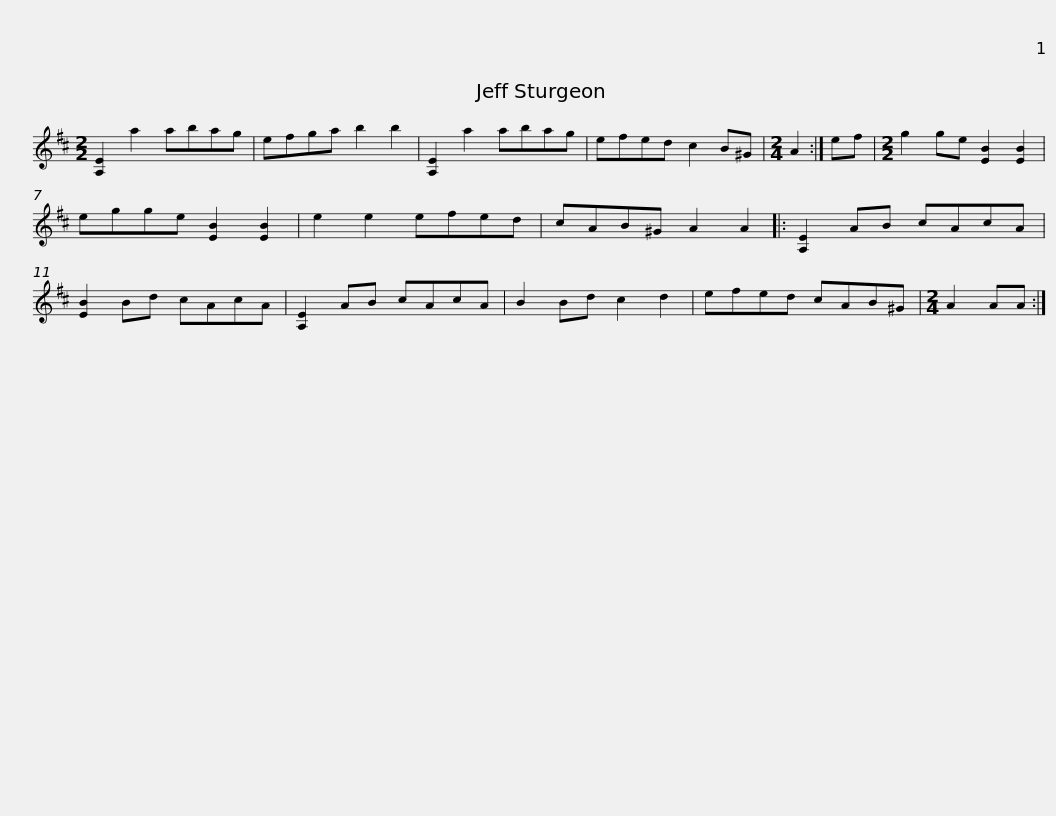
X:1
L:1/8
M:2/2
I:linebreak $
K:D
V:1 treble
V:1
 [A,E]2 a2 abag | efga b2 b2 | [A,E]2 a2 abag | efed c2 B^G |[M:2/4] A2 :| %5
 ef |[M:2/2] g2 ge [EB]2 [EB]2 |$ egge [EB]2 [EB]2 | e2 e2 efed | cAB^G A2 A2 |: %10
 [A,E]2 AB cAcA | [EB]2 Bd cAcA | [A,E]2 AB cAcA |$ B2 Bd c2 d2 | efed cAB^G | %15
[M:2/4] A2 AA :| %16
